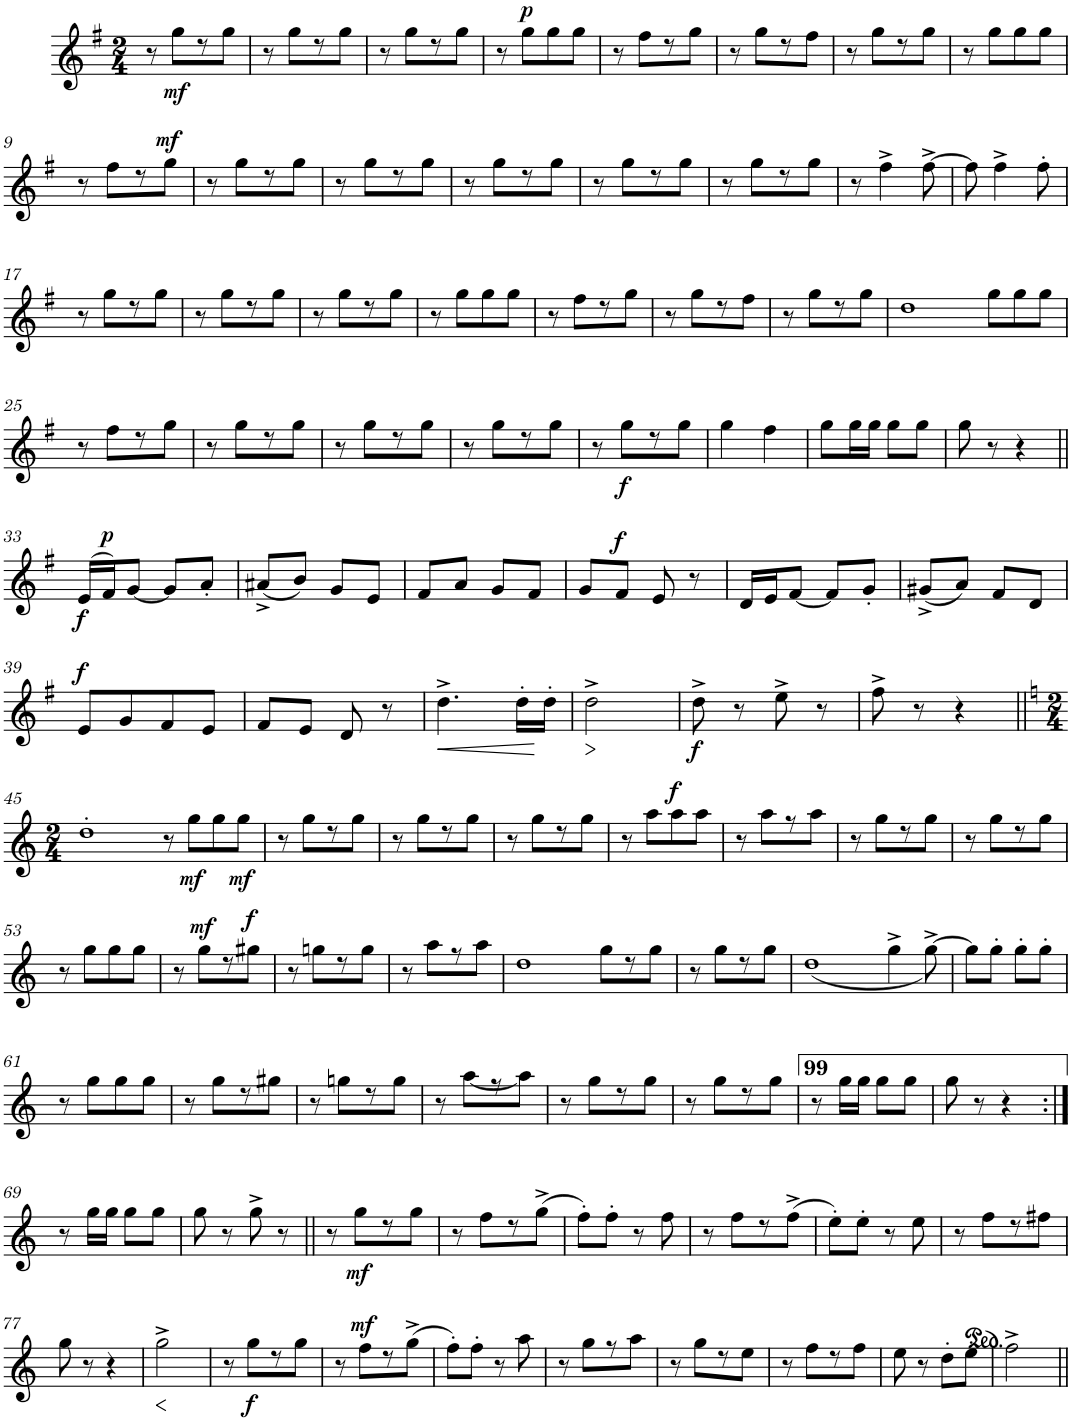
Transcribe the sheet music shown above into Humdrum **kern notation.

**kern	**dynam
*part1	*part1
*staff1	*staff1
*I"Posaune	*
*I'Psn.	*
*clefG2	*
*Trd8c14	*
*k[f#]	*
*M2/4	*
=1	=1
8r	.
!	!LO:DY:b
8gg\L	mf
8r	.
8gg\J	.
=2	=2
8r	.
8gg\L	.
8r	.
8gg\J	.
=3	=3
8r	.
8gg\L	.
8r	.
8gg\J	.
=4	=4
8r	.
!	!LO:DY:a
8gg\L	p
8gg\	.
8gg\J	.
=5	=5
8r	.
8ff#\L	.
8r	.
8gg\J	.
=6	=6
8r	.
8gg\L	.
8r	.
8ff#\J	.
=7	=7
8r	.
8gg\L	.
8r	.
8gg\J	.
=8	=8
8r	.
8gg\L	.
8gg\	.
8gg\J	.
!!LO:LB:g=z
=9	=9
8r	.
8ff#\L	.
8r	.
!	!LO:DY:a
8gg\J	mf
=10	=10
8r	.
8gg\L	.
8r	.
8gg\J	.
=11	=11
8r	.
8gg\L	.
8r	.
8gg\J	.
=12	=12
8r	.
8gg\L	.
8r	.
8gg\J	.
=13	=13
8r	.
8gg\L	.
8r	.
8gg\J	.
=14	=14
8r	.
8gg\L	.
8r	.
8gg\J	.
=15	=15
8r	.
4ff#^\	.
[>8ff#^\	.
=16	=16
8ff#\]	.
4ff#^\	.
8ff#'\	.
!!LO:LB:g=z
=17	=17
8r	.
8gg\L	.
8r	.
8gg\J	.
=18	=18
8r	.
8gg\L	.
8r	.
8gg\J	.
=19	=19
8r	.
8gg\L	.
8r	.
8gg\J	.
=20	=20
8r	.
8gg\L	.
8gg\	.
8gg\J	.
=21	=21
8r	.
8ff#\L	.
8r	.
8gg\J	.
=22	=22
8r	.
8gg\L	.
8r	.
8ff#\J	.
=23	=23
8r	.
8gg\L	.
8r	.
8gg\J	.
=24	=24
[2dd	.
2ryy	.
8gg\L	.
8gg\	.
8gg\J	.
!!LO:LB:g=z
=25	=25
8r	.
2dd]	.
8ff#\L	.
8r	.
8gg\J	.
=26	=26
8r	.
8gg\L	.
8r	.
8gg\J	.
=27	=27
8r	.
8gg\L	.
8r	.
8gg\J	.
=28	=28
8r	.
8gg\L	.
8r	.
8gg\J	.
=29	=29
8r	.
!	!LO:DY:b
8gg\L	f
8r	.
8gg\J	.
=30	=30
4gg\	.
4ff#\	.
=31	=31
8gg\L	.
16gg\L	.
16gg\JJ	.
8gg\L	.
8gg\J	.
=32	=32
8gg\	.
8r	.
4r	.
!!LO:LB:g=z
=33||	=33||
!	!LO:DY:b
(>16e/LL	f
!	!LO:DY:a
16f#/J)	p
[<8g/J	.
8g/L]	.
8a'/J	.
=34	=34
(<8a#X^/L	.
8b/J)	.
8g/L	.
8e/J	.
=35	=35
8f#/L	.
8a/J	.
8g/L	.
8f#/J	.
=36	=36
8g/L	.
!	!LO:DY:a
8f#/J	f
8e/	.
8r	.
=37	=37
16d/LL	.
16e/J	.
[<8f#/J	.
8f#/L]	.
8g'/J	.
=38	=38
(<8g#X^/L	.
8a/J)	.
8f#/L	.
8d/J	.
!!LO:LB:g=z
=39	=39
!	!LO:DY:a
8e/L	f
8g/	.
8f#/	.
8e/J	.
=40	=40
8f#/L	.
8e/J	.
8d/	.
8r	.
=41	=41
!	!LO:HP:b
4.dd^\	<
16dd'\LL	.
16dd'\JJ	[
=42	=42
!	!LO:HP:b
2dd^\	>
=43	=43
!	!LO:DY:b
8dd^\	f
8r	.
8ee^\	.
8r	.
=44	=44
8ff#^\	.
8r	.
4r	.
!!LO:LB:g=z
=45||	=45||
*k[]	*
*M2/4	*
[2dd	.
2ryy	.
8r	.
!	!LO:DY:b
8gg\L	mf
8gg\	.
!	!LO:DY:b
8gg\J	mf
=46	=46
8r	.
2dd']	.
8gg\L	.
8r	.
8gg\J	.
=47	=47
8r	.
8gg\L	.
8r	.
8gg\J	.
=48	=48
8r	.
8gg\L	.
8r	.
8gg\J	.
=49	=49
8r	.
8aa\L	.
!	!LO:DY:a
8aa\	f
8aa\J	.
=50	=50
8r	.
8aa\L	.
8r	.
8aa\J	.
=51	=51
8r	.
8gg\L	.
8r	.
8gg\J	.
=52	=52
8r	.
8gg\L	.
8r	.
8gg\J	.
!!LO:LB:g=z
=53	=53
8r	.
8gg\L	.
8gg\	.
8gg\J	.
=54	=54
8r	.
!	!LO:DY:a
8gg\L	mf
8r	.
!	!LO:DY:a
8gg#X\J	f
=55	=55
8r	.
8ggn\L	.
8r	.
8gg\J	.
=56	=56
8r	.
8aa\L	.
8r	.
8aa\J	.
=57	=57
[2dd	.
2ryy	.
8gg\L	.
8r	.
8gg\J	.
=58	=58
8r	.
2dd]	.
8gg\L	.
8r	.
8gg\J	.
=59	=59
(<[2dd	.
2ryy	.
4gg^\	.
[>8gg^\)	.
=60	=60
8gg\L]	.
2dd]	.
8gg'\J	.
8gg'\L	.
8gg'\J	.
!!LO:LB:g=z
=61	=61
8r	.
8gg\L	.
8gg\	.
8gg\J	.
=62	=62
8r	.
8gg\L	.
8r	.
8gg#X\J	.
=63	=63
8r	.
8ggn\L	.
8r	.
8gg\J	.
=64	=64
8r	.
[<8aa\L	.
8r	.
8aa\J]	.
=65	=65
8r	.
8gg\L	.
8r	.
8gg\J	.
=66	=66
8r	.
8gg\L	.
8r	.
8gg\J	.
=67	=67
8r	.
16gg\LL	.
16gg\JJ	.
8gg\L	.
8gg\J	.
=68	=68
8gg\	.
8r	.
4r	.
!!LO:LB:g=z
=69:|!	=69:|!
8r	.
16gg\LL	.
16gg\JJ	.
8gg\L	.
8gg\J	.
=70	=70
8gg\	.
8r	.
8gg^\	.
8r	.
=71||	=71||
8r	.
!	!LO:DY:b
8gg\L	mf
8r	.
8gg\J	.
=72	=72
8r	.
8ff\L	.
8r	.
(>8gg^\J	.
=73	=73
8ff'\L)	.
8ff'\J	.
8r	.
8ff\	.
=74	=74
8r	.
8ff\L	.
8r	.
(>8ff^\J	.
=75	=75
8ee'\L)	.
8ee'\J	.
8r	.
8ee\	.
=76	=76
8r	.
8ff\L	.
8r	.
8ff#X\J	.
!!LO:LB:g=z
=77	=77
8gg\	.
8r	.
4r	.
.	]
=78	=78
2gg^\	.
=79	=79
8r	.
!	!LO:DY:b
8gg\L	f
8r	.
8gg\J	.
=80	=80
8r	.
!	!LO:DY:a
8ff\L	mf
8r	.
(>8gg^\J	.
=81	=81
8ff'\L)	.
8ff'\J	.
8r	.
8aa\	.
=82	=82
8r	.
8gg\L	.
8r	.
8aa\J	.
=83	=83
8r	.
8gg\L	.
8r	.
8ee\J	.
=84	=84
8r	.
8ff\L	.
8r	.
8ff\J	.
=85	=85
8ee\	.
8r	.
8dd'\L	.
8ee'\J	.
=86	=86
2ff^\	.
=||	=||
*-	*-
